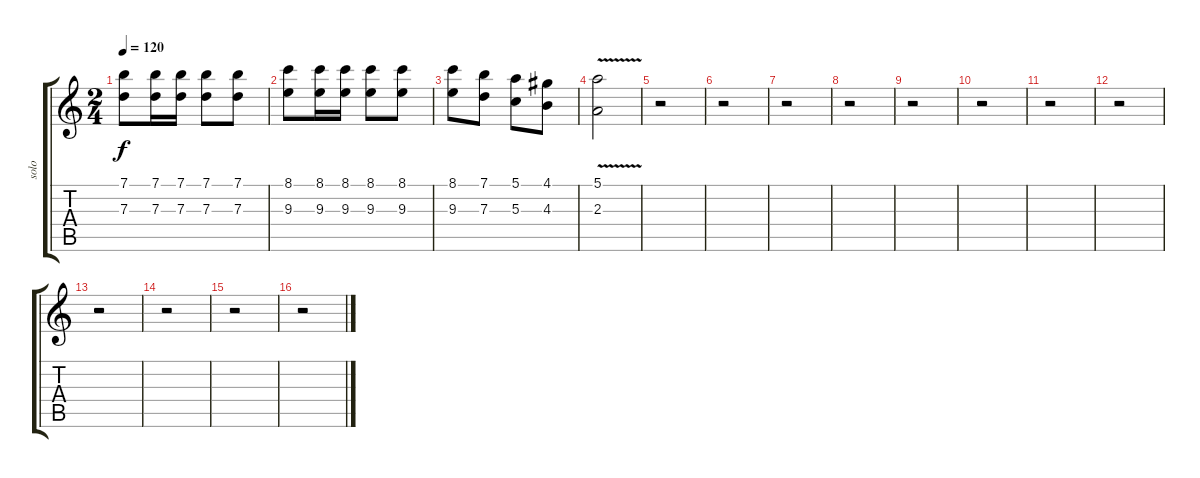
\track ("solo" "solo") {instrument acousticguitarsteel}
\staff {score tabs}
\tuning (E4 B3 G3 D3 A2 E2) {hide}
\ts (2 4)
\tempo 120
\clef g2
\ks c
(7.1 7.3).8{dy f} (7.1 7.3).16 (7.1 7.3).16 (7.1 7.3).8 (7.1 7.3).8 |
(8.1 9.3).8 (8.1 9.3).16 (8.1 9.3).16 (8.1 9.3).8 (8.1 9.3).8 |
(8.1 9.3).8 (7.1 7.3).8 (5.1 5.3).8 (4.1 4.3).8 |
(5.1{v} 2.3).2 |
r.2 |
r.2 |
r.2 |
r.2 |
r.2 |
r.2 |
r.2 |
r.2 |
r.2 |
r.2 |
r.2 |
r.2
